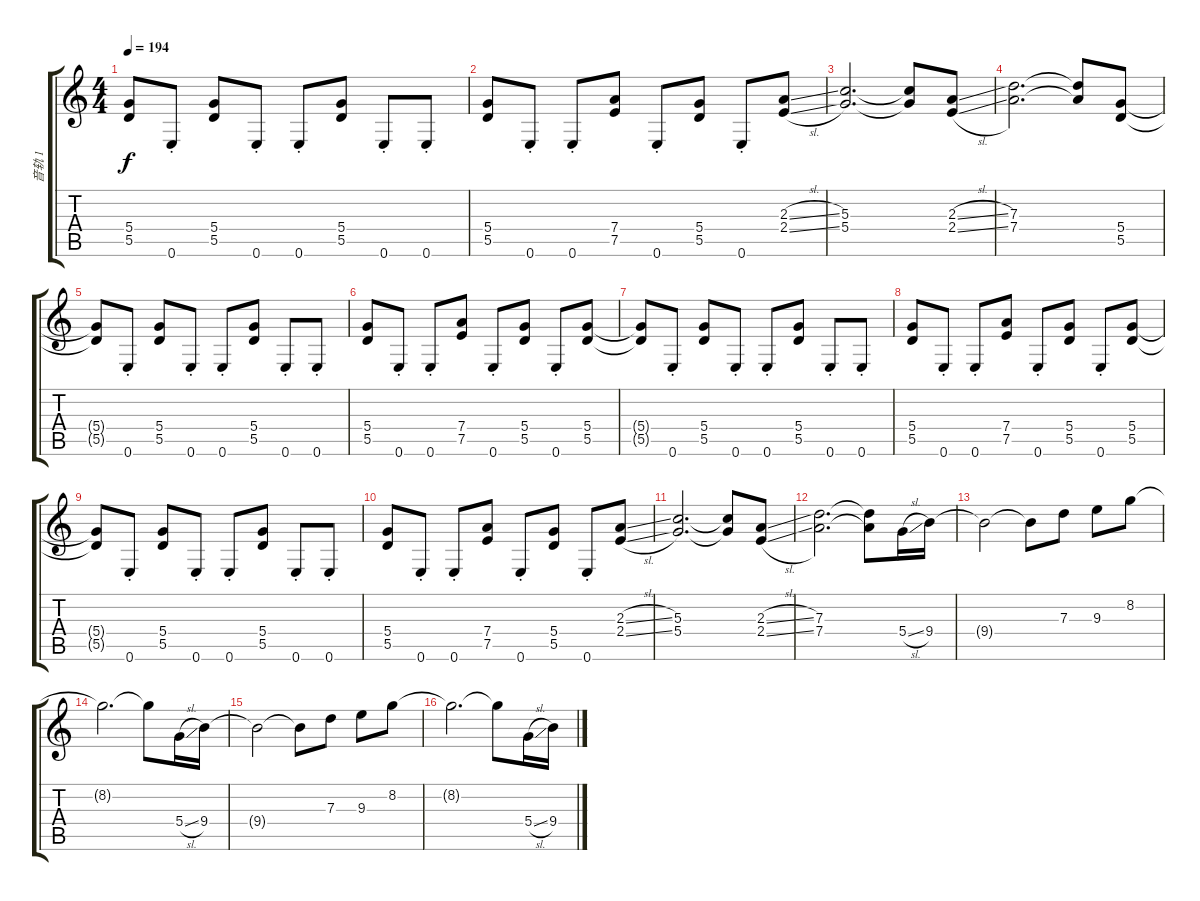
\track ("音轨 1" "音轨 1") {instrument distortionguitar}
\staff {score tabs}
\tuning (E4 B3 G3 D3 A2 E2) {hide}
\ts (4 4)
\tempo 194
\clef g2
\ks c
(5.4{t} 5.5{t}).8{dy f} 0.6{st}.8 (5.4 5.5).8 0.6{st}.8 0.6{st}.8 (5.4 5.5).8 0.6{st}.8 0.6{st}.8 |
(5.4 5.5).8 0.6{st}.8 0.6{st}.8 (7.4 7.5).8 0.6{st}.8 (5.4 5.5).8 0.6{st}.8 (2.3{sl} 2.4{sl}).8 |
(5.3 5.4).2{d} (5.3{t} 5.4{t}).8 (2.3{sl} 2.4{sl}).8 |
(7.3 7.4).2{d} (7.3{t} 7.4{t}).8 (5.4 5.5).8 |
(5.4{t} 5.5{t}).8 0.6{st}.8 (5.4 5.5).8 0.6{st}.8 0.6{st}.8 (5.4 5.5).8 0.6{st}.8 0.6{st}.8 |
(5.4 5.5).8 0.6{st}.8 0.6{st}.8 (7.4 7.5).8 0.6{st}.8 (5.4 5.5).8 0.6{st}.8 (5.4 5.5).8 |
(5.4{t} 5.5{t}).8 0.6{st}.8 (5.4 5.5).8 0.6{st}.8 0.6{st}.8 (5.4 5.5).8 0.6{st}.8 0.6{st}.8 |
(5.4 5.5).8 0.6{st}.8 0.6{st}.8 (7.4 7.5).8 0.6{st}.8 (5.4 5.5).8 0.6{st}.8 (5.4 5.5).8 |
(5.4{t} 5.5{t}).8 0.6{st}.8 (5.4 5.5).8 0.6{st}.8 0.6{st}.8 (5.4 5.5).8 0.6{st}.8 0.6{st}.8 |
(5.4 5.5).8 0.6{st}.8 0.6{st}.8 (7.4 7.5).8 0.6{st}.8 (5.4 5.5).8 0.6{st}.8 (2.3{sl} 2.4{sl}).8 |
(5.3 5.4).2{d} (5.3{t} 5.4{t}).8 (2.3{sl} 2.4{sl}).8 |
(7.3 7.4).2{d} (7.3{t} 7.4{t}).8 5.4{sl}.16{volume 16} 9.4.16 |
9.4{t}.2 9.4{t}.8 7.3.8 9.3.8 8.2.8 |
8.2{t}.2{d} 8.2{t}.8 5.4{sl}.16 9.4.16 |
9.4{t}.2 9.4{t}.8 7.3.8 9.3.8 8.2.8 |
8.2{t}.2{d} 8.2{t}.8 5.4{sl}.16 9.4.16
